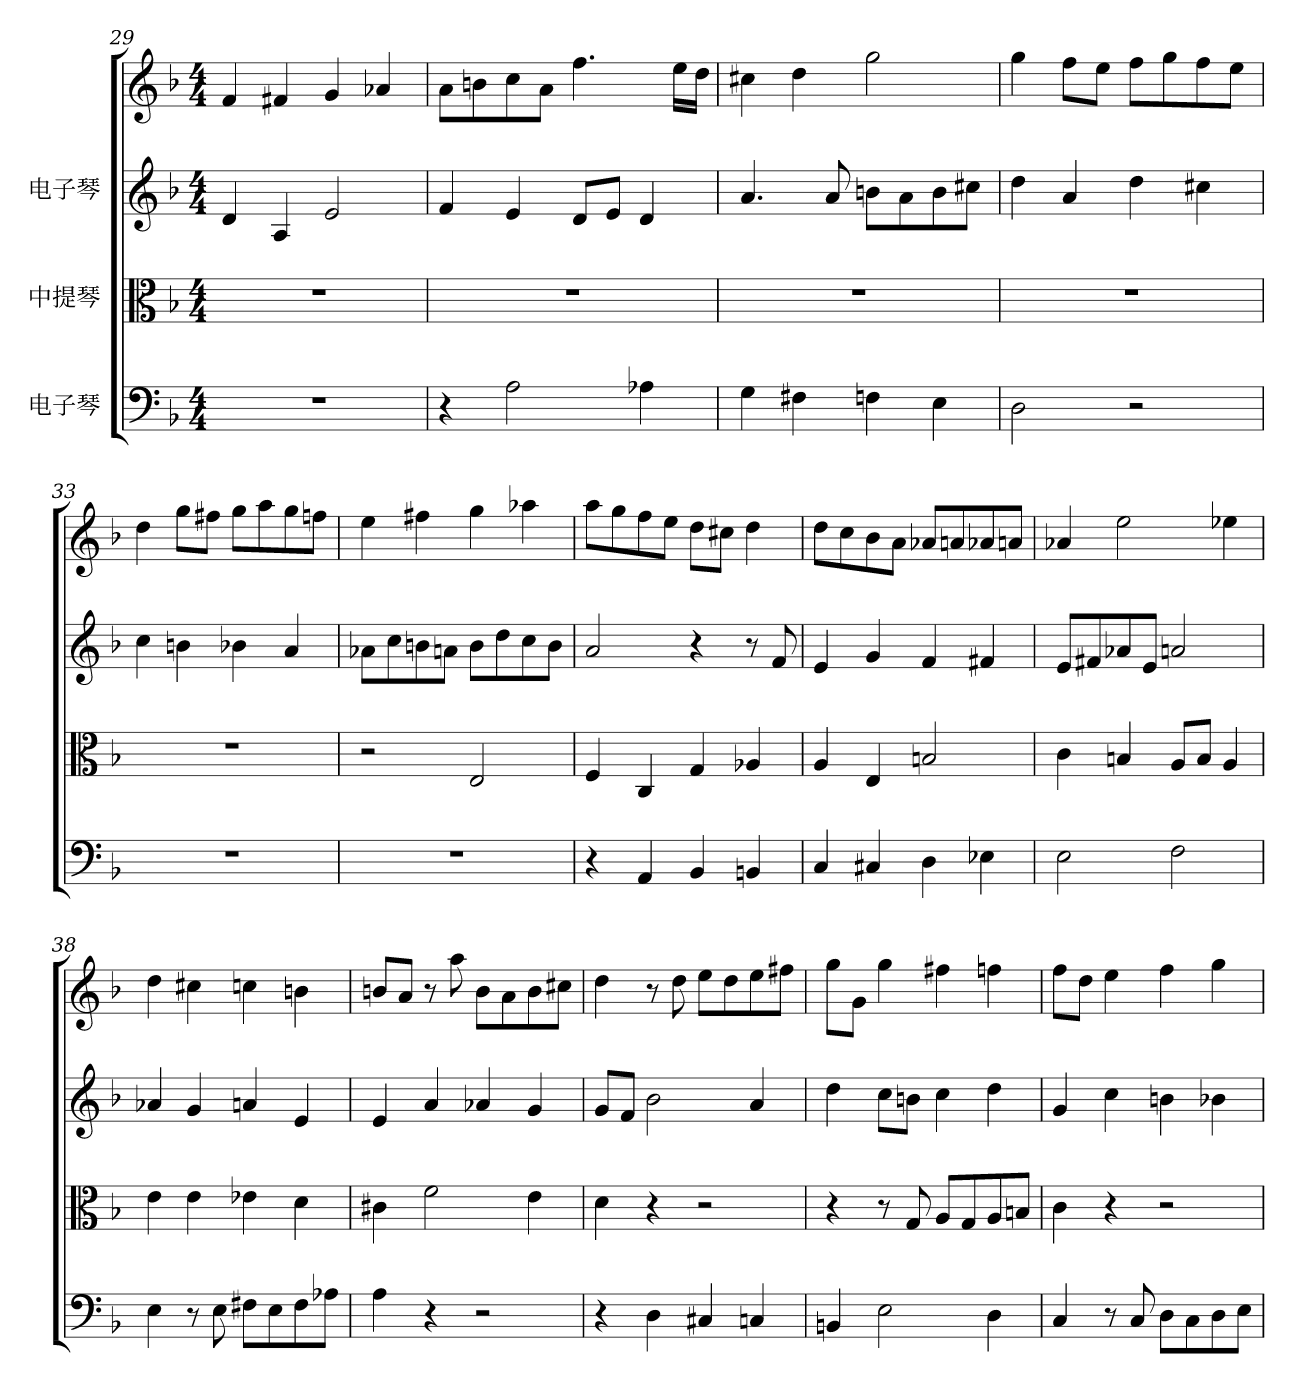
**kern	**kern	**kern	**kern
*part3	*part2	*part1	*part1
*staff4	*staff3	*staff2	*staff1
*I"电子琴	*I"中提琴	*I"电子琴	*
*clefF4	*clefC3	*clefG2	*clefG2
*k[b-]	*k[b-]	*k[b-]	*k[b-]
*M4/4	*M4/4	*M4/4	*M4/4
=29	=29	=29	=29
1r	1r	4d/	4f/
.	.	4A/	4f#X/
.	.	2e/	4g/
.	.	.	4a-X/
!!LO:PB:g=z
=30	=30	=30	=30
4r	1r	4f/	8a\L
.	.	.	8bn\
2A\	.	4e/	8cc\
.	.	.	8a\J
.	.	8d/L	4.ff\
.	.	8e/J	.
4A-X\	.	4d/	.
.	.	.	16ee\LL
.	.	.	16dd\JJ
=31	=31	=31	=31
4G\	1r	4.a/	4cc#X\
4F#X\	.	.	4dd\
.	.	8a/	.
4Fn\	.	8bn\L	2gg\
.	.	8a\	.
4E\	.	8b\	.
.	.	8cc#X\J	.
=32	=32	=32	=32
2D\	1r	4dd\	4gg\
.	.	4a/	8ff\L
.	.	.	8ee\J
2r	.	4dd\	8ff\L
.	.	.	8gg\
.	.	4cc#X\	8ff\
.	.	.	8ee\J
=33	=33	=33	=33
1r	1r	4cc\	4dd\
.	.	4bn\	8gg\L
.	.	.	8ff#X\J
.	.	4b-X\	8gg\L
.	.	.	8aa\
.	.	4a/	8gg\
.	.	.	8ffn\J
!!LO:LB:g=z
=34	=34	=34	=34
1r	2r	8a-X\L	4ee\
.	.	8cc\	.
.	.	8bn\	4ff#X\
.	.	8an\J	.
.	2E/	8b\L	4gg\
.	.	8dd\	.
.	.	8cc\	4aa-X\
.	.	8b\J	.
=35	=35	=35	=35
4r	4F/	2a/	8aa\L
.	.	.	8gg\
4AA/	4C/	.	8ff\
.	.	.	8ee\J
4BB-/	4G/	4r	8dd\L
.	.	.	8cc#X\J
4BBn/	4A-X/	8r	4dd\
.	.	8f/	.
=36	=36	=36	=36
4C/	4A/	4e/	8dd\L
.	.	.	8cc\
4C#X/	4E/	4g/	8b-\
.	.	.	8a\J
4D\	2Bn/	4f/	8a-X/L
.	.	.	8an/
4E-X\	.	4f#X/	8a-X/
.	.	.	8an/J
=37	=37	=37	=37
2E\	4c\	8e/L	4a-X/
.	.	8f#X/	.
.	4Bn/	8a-X/	2ee\
.	.	8e/J	.
2F\	8A/L	2an/	.
.	8B/J	.	.
.	4A/	.	4ee-X\
!!LO:LB:g=z
=38	=38	=38	=38
4E\	4e\	4a-X/	4dd\
8r	4e\	4g/	4cc#X\
8E\	.	.	.
8F#X\L	4e-X\	4an/	4ccn\
8E\	.	.	.
8F#\	4d\	4e/	4bn\
8A-X\J	.	.	.
=39	=39	=39	=39
4A\	4c#X\	4e/	8bn/L
.	.	.	8a/J
4r	2f\	4a/	8r
.	.	.	8aa\
2r	.	4a-X/	8b\L
.	.	.	8a\
.	4e\	4g/	8b\
.	.	.	8cc#X\J
=40	=40	=40	=40
4r	4d\	8g/L	4dd\
.	.	8f/J	.
4D\	4r	2b-\	8r
.	.	.	8dd\
4C#X/	2r	.	8ee\L
.	.	.	8dd\
4Cn/	.	4a/	8ee\
.	.	.	8ff#X\J
=41	=41	=41	=41
4BBn/	4r	4dd\	8gg\L
.	.	.	8g\J
2E\	8r	8cc\L	4gg\
.	8G/	8bn\J	.
.	8A/L	4cc\	4ff#X\
.	8G/	.	.
4D\	8A/	4dd\	4ffn\
.	8Bn/J	.	.
!!LO:PB:g=z
=42	=42	=42	=42
4C/	4c\	4g/	8ff\L
.	.	.	8dd\J
8r	4r	4cc\	4ee\
8C/	.	.	.
8D\L	2r	4bn\	4ff\
8C\	.	.	.
8D\	.	4b-X\	4gg\
8E\J	.	.	.
=	=	=	=
*-	*-	*-	*-
